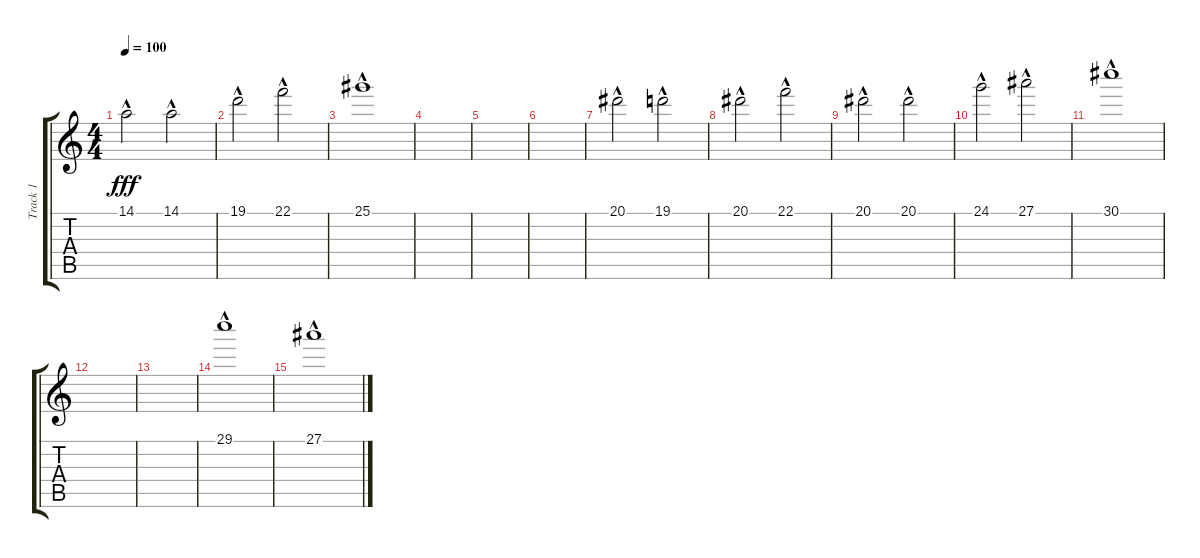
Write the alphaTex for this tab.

\track ("Track 1" "Track 1") {instrument celesta}
\staff {score tabs}
\tuning (G4 D4 Bb3 F3 C3 G2) {hide}
\ts (4 4)
\tempo 100
\clef g2
\ks c
14.1{hac}.2{dy fff} 14.1{hac}.2 |
19.1{hac}.2 22.1{hac}.2 |
25.1{hac}.1 |
|
|
|
20.1{hac}.2 19.1{hac}.2 |
20.1{hac}.2 22.1{hac}.2 |
20.1{hac}.2 20.1{hac}.2 |
24.1{hac}.2 27.1{hac}.2 |
30.1{hac}.1 |
|
|
29.1{hac}.1 |
27.1{hac}.1
